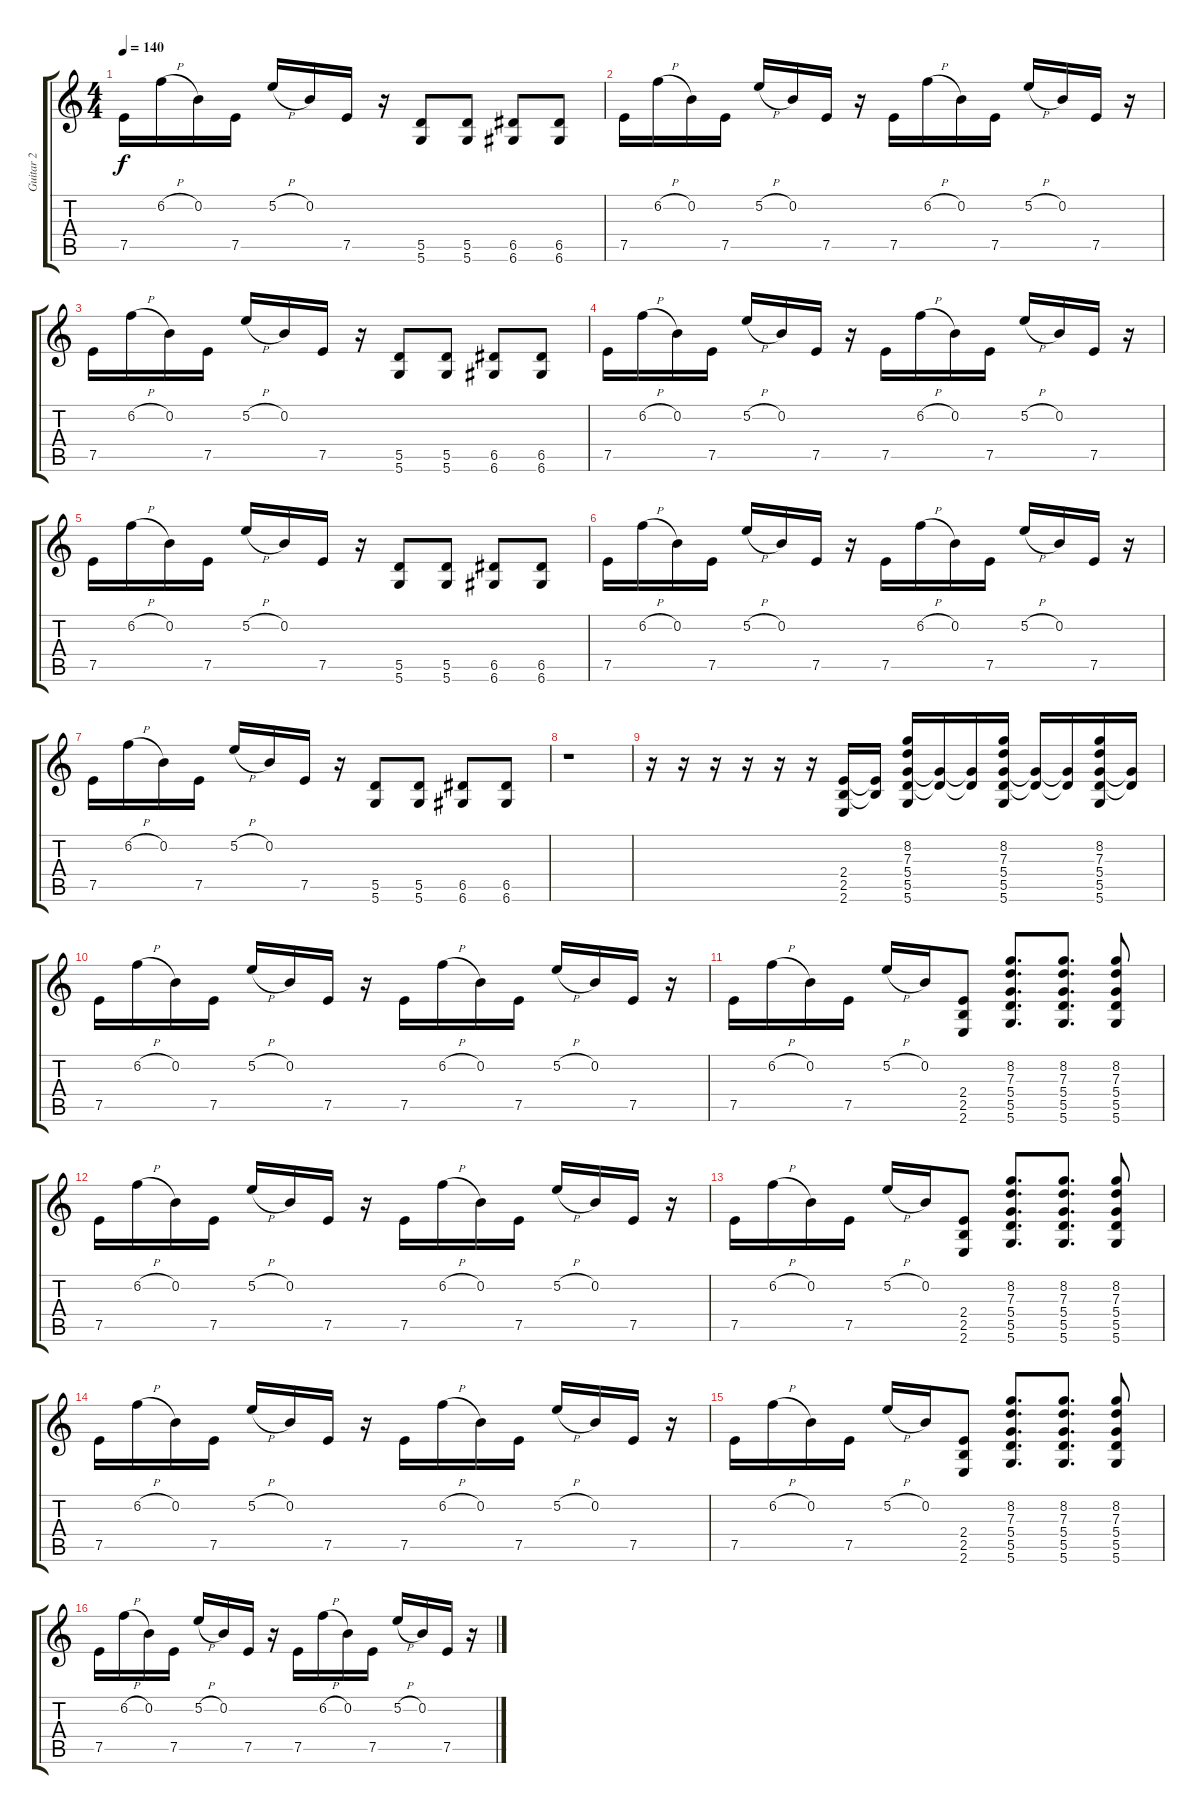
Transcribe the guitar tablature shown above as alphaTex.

\track ("Guitar 2" "Guitar 2") {instrument overdrivenguitar}
\staff {score tabs}
\tuning (E4 B3 G3 D3 A2 D2) {hide}
\ts (4 4)
\tempo 140
\clef g2
\ks c
7.5.16{dy f} 6.2{h}.16 0.2.16 7.5.16 5.2{h}.16 0.2.16 7.5.16 r.16 (5.5 5.6).8 (5.5 5.6).8 (6.5 6.6).8 (6.5 6.6).8 |
7.5.16 6.2{h}.16 0.2.16 7.5.16 5.2{h}.16 0.2.16 7.5.16 r.16 7.5.16 6.2{h}.16 0.2.16 7.5.16 5.2{h}.16 0.2.16 7.5.16 r.16 |
7.5.16 6.2{h}.16 0.2.16 7.5.16 5.2{h}.16 0.2.16 7.5.16 r.16 (5.5 5.6).8 (5.5 5.6).8 (6.5 6.6).8 (6.5 6.6).8 |
7.5.16 6.2{h}.16 0.2.16 7.5.16 5.2{h}.16 0.2.16 7.5.16 r.16 7.5.16 6.2{h}.16 0.2.16 7.5.16 5.2{h}.16 0.2.16 7.5.16 r.16 |
7.5.16 6.2{h}.16 0.2.16 7.5.16 5.2{h}.16 0.2.16 7.5.16 r.16 (5.5 5.6).8 (5.5 5.6).8 (6.5 6.6).8 (6.5 6.6).8 |
7.5.16 6.2{h}.16 0.2.16 7.5.16 5.2{h}.16 0.2.16 7.5.16 r.16 7.5.16 6.2{h}.16 0.2.16 7.5.16 5.2{h}.16 0.2.16 7.5.16 r.16 |
7.5.16 6.2{h}.16 0.2.16 7.5.16 5.2{h}.16 0.2.16 7.5.16 r.16 (5.5 5.6).8 (5.5 5.6).8 (6.5 6.6).8 (6.5 6.6).8 |
r.1 |
r.16 r.16 r.16 r.16 r.16 r.16 (2.4 2.5 2.6).16 (2.4{t} 2.5{t}).16 (8.2 7.3 5.4 5.5 5.6).16 (5.4{t} 5.5{t}).16 (5.4{t} 5.5{t}).16 (8.2 7.3 5.4 5.5 5.6).16 (5.4{t} 5.5{t}).16 (5.4{t} 5.5{t}).16 (8.2 7.3 5.4 5.5 5.6).16 (5.4{t} 5.5{t}).16 |
7.5.16 6.2{h}.16 0.2.16 7.5.16 5.2{h}.16 0.2.16 7.5.16 r.16 7.5.16 6.2{h}.16 0.2.16 7.5.16 5.2{h}.16 0.2.16 7.5.16 r.16 |
7.5.16 6.2{h}.16 0.2.16 7.5.16 5.2{h}.16 0.2.16 (2.4 2.5 2.6).8 (8.2 7.3 5.4 5.5 5.6).8{d} (8.2 7.3 5.4 5.5 5.6).8{d} (8.2 7.3 5.4 5.5 5.6).8 |
7.5.16 6.2{h}.16 0.2.16 7.5.16 5.2{h}.16 0.2.16 7.5.16 r.16 7.5.16 6.2{h}.16 0.2.16 7.5.16 5.2{h}.16 0.2.16 7.5.16 r.16 |
7.5.16 6.2{h}.16 0.2.16 7.5.16 5.2{h}.16 0.2.16 (2.4 2.5 2.6).8 (8.2 7.3 5.4 5.5 5.6).8{d} (8.2 7.3 5.4 5.5 5.6).8{d} (8.2 7.3 5.4 5.5 5.6).8 |
7.5.16 6.2{h}.16 0.2.16 7.5.16 5.2{h}.16 0.2.16 7.5.16 r.16 7.5.16 6.2{h}.16 0.2.16 7.5.16 5.2{h}.16 0.2.16 7.5.16 r.16 |
7.5.16 6.2{h}.16 0.2.16 7.5.16 5.2{h}.16 0.2.16 (2.4 2.5 2.6).8 (8.2 7.3 5.4 5.5 5.6).8{d} (8.2 7.3 5.4 5.5 5.6).8{d} (8.2 7.3 5.4 5.5 5.6).8 |
7.5.16 6.2{h}.16 0.2.16 7.5.16 5.2{h}.16 0.2.16 7.5.16 r.16 7.5.16 6.2{h}.16 0.2.16 7.5.16 5.2{h}.16 0.2.16 7.5.16 r.16
